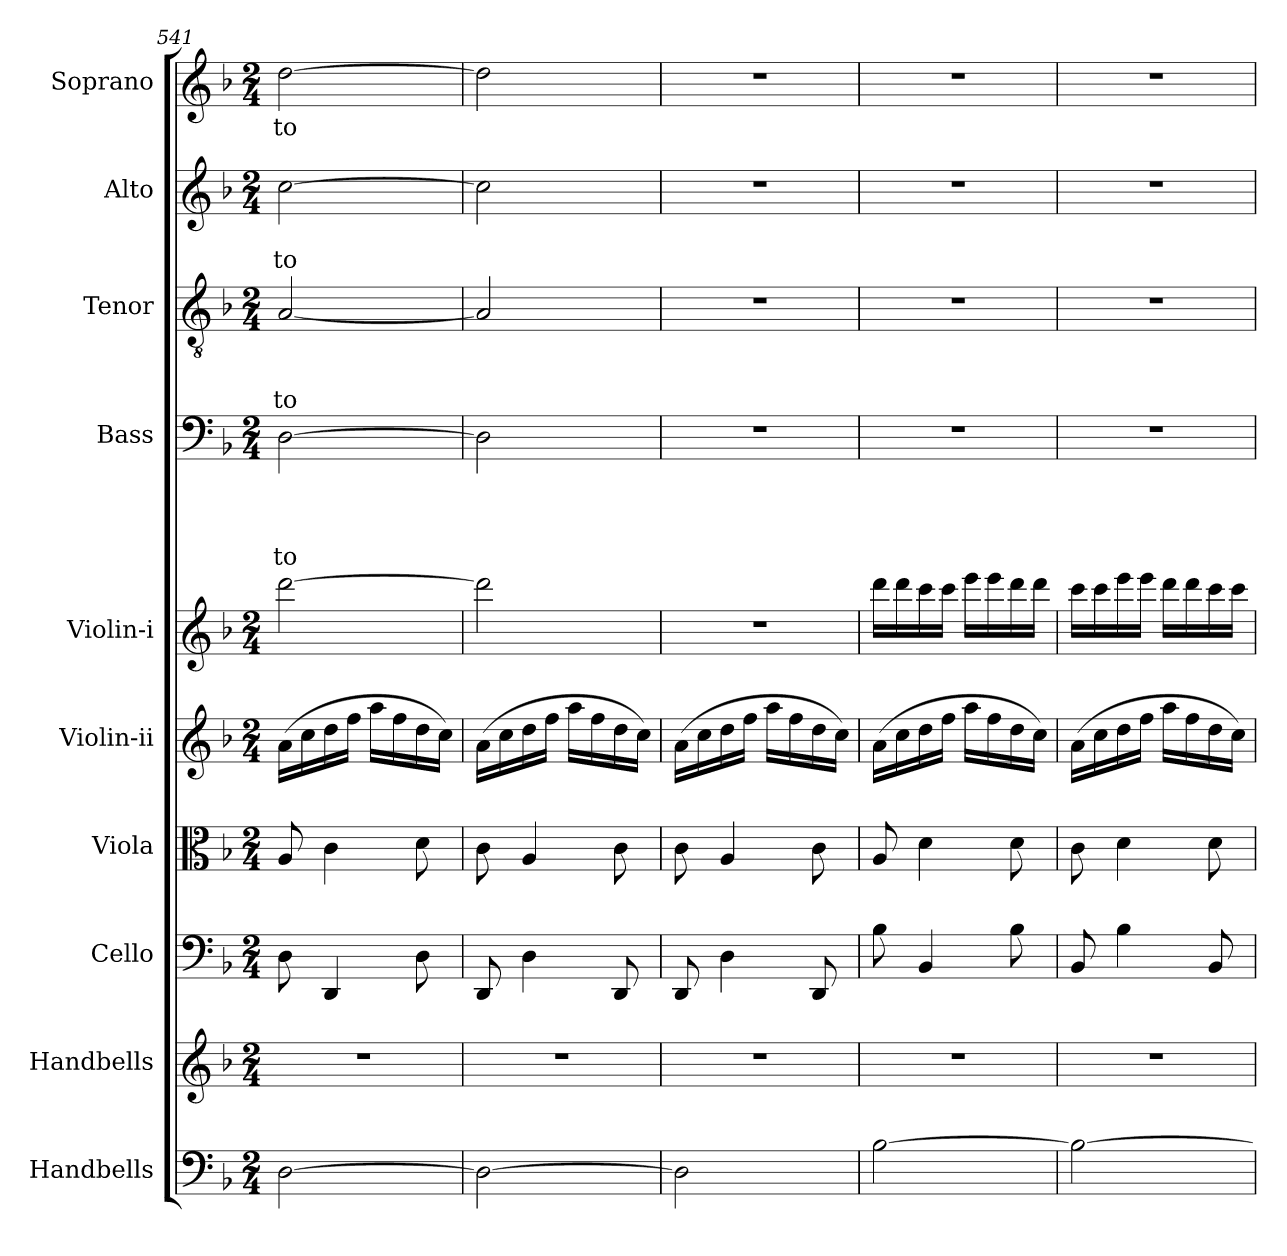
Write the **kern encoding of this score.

**kern	**kern	**kern	**kern	**kern	**kern	**kern	**text	**text	**text	**text	**kern	**text	**text	**text	**kern	**text	**text	**kern	**text
*part10	*part9	*part8	*part7	*part6	*part5	*part4	*part4	*part4	*part4	*part4	*part3	*part3	*part3	*part3	*part2	*part2	*part2	*part1	*part1
*staff10	*staff9	*staff8	*staff7	*staff6	*staff5	*staff4	*staff4	*staff4	*staff4	*staff4	*staff3	*staff3	*staff3	*staff3	*staff2	*staff2	*staff2	*staff1	*staff1
*I"Handbells	*I"Handbells	*I"Cello	*I"Viola	*I"Violin-ii	*I"Violin-i	*I"Bass	*	*	*	*	*I"Tenor	*	*	*	*I"Alto	*	*	*I"Soprano	*
*	*	*	*I'Vla.	*I'Vln.-ii	*I'Vln.-i	*I'B	*	*	*	*	*I'T	*	*	*	*I'A	*	*	*I'S	*
!!LO:PB:g=z
*clefF4	*clefG2	*clefF4	*clefC3	*clefG2	*clefG2	*clefF4	*	*	*	*	*clefGv2	*	*	*	*clefG2	*	*	*clefG2	*
*k[b-]	*k[b-]	*k[b-]	*k[b-]	*k[b-]	*k[b-]	*k[b-]	*	*	*	*	*k[b-]	*	*	*	*k[b-]	*	*	*k[b-]	*
*F:	*F:	*F:	*F:	*F:	*F:	*F:	*	*	*	*	*F:	*	*	*	*F:	*	*	*F:	*
*M2/4	*M2/4	*M2/4	*M2/4	*M2/4	*M2/4	*M2/4	*	*	*	*	*M2/4	*	*	*	*M2/4	*	*	*M2/4	*
=541	=541	=541	=541	=541	=541	=541	=541	=541	=541	=541	=541	=541	=541	=541	=541	=541	=541	=541	=541
!	!LO:N:vis=1	!	!	!	!	!	!	!	!	!LO:LY:b	!	!	!	!LO:LY:b	!	!	!LO:LY:b	!	!LO:LY:b
[>2D\	2r	8D\	8A/	(>16a\LL	[>2ddd\	[>2D\	.	.	.	-to	[<2A/	.	.	-to	[>2cc\	.	-to	[>2dd\	-to
.	.	.	.	16cc\	.	.	.	.	.	.	.	.	.	.	.	.	.	.	.
.	.	4DD/	4c\	16dd\	.	.	.	.	.	.	.	.	.	.	.	.	.	.	.
.	.	.	.	16ff\JJ	.	.	.	.	.	.	.	.	.	.	.	.	.	.	.
.	.	.	.	16aa\LL	.	.	.	.	.	.	.	.	.	.	.	.	.	.	.
.	.	.	.	16ff\	.	.	.	.	.	.	.	.	.	.	.	.	.	.	.
.	.	8D\	8d\	16dd\	.	.	.	.	.	.	.	.	.	.	.	.	.	.	.
.	.	.	.	16cc\JJ)	.	.	.	.	.	.	.	.	.	.	.	.	.	.	.
=542	=542	=542	=542	=542	=542	=542	=542	=542	=542	=542	=542	=542	=542	=542	=542	=542	=542	=542	=542
!	!LO:N:vis=1	!	!	!	!	!	!	!	!	!	!	!	!	!	!	!	!	!	!
2D\_	2r	8DD/	8c\	(>16a\LL	2ddd\]	2D\]	.	.	.	.	2A/]	.	.	.	2cc\]	.	.	2dd\]	.
.	.	.	.	16cc\	.	.	.	.	.	.	.	.	.	.	.	.	.	.	.
.	.	4D\	4A/	16dd\	.	.	.	.	.	.	.	.	.	.	.	.	.	.	.
.	.	.	.	16ff\JJ	.	.	.	.	.	.	.	.	.	.	.	.	.	.	.
.	.	.	.	16aa\LL	.	.	.	.	.	.	.	.	.	.	.	.	.	.	.
.	.	.	.	16ff\	.	.	.	.	.	.	.	.	.	.	.	.	.	.	.
.	.	8DD/	8c\	16dd\	.	.	.	.	.	.	.	.	.	.	.	.	.	.	.
.	.	.	.	16cc\JJ)	.	.	.	.	.	.	.	.	.	.	.	.	.	.	.
=543	=543	=543	=543	=543	=543	=543	=543	=543	=543	=543	=543	=543	=543	=543	=543	=543	=543	=543	=543
!	!LO:N:vis=1	!	!	!	!LO:N:vis=1	!LO:N:vis=1	!	!	!	!	!LO:N:vis=1	!	!	!	!LO:N:vis=1	!	!	!LO:N:vis=1	!
2D\]	2r	8DD/	8c\	(>16a\LL	2r	2r	.	.	.	.	2r	.	.	.	2r	.	.	2r	.
.	.	.	.	16cc\	.	.	.	.	.	.	.	.	.	.	.	.	.	.	.
.	.	4D\	4A/	16dd\	.	.	.	.	.	.	.	.	.	.	.	.	.	.	.
.	.	.	.	16ff\JJ	.	.	.	.	.	.	.	.	.	.	.	.	.	.	.
.	.	.	.	16aa\LL	.	.	.	.	.	.	.	.	.	.	.	.	.	.	.
.	.	.	.	16ff\	.	.	.	.	.	.	.	.	.	.	.	.	.	.	.
.	.	8DD/	8c\	16dd\	.	.	.	.	.	.	.	.	.	.	.	.	.	.	.
.	.	.	.	16cc\JJ)	.	.	.	.	.	.	.	.	.	.	.	.	.	.	.
=544	=544	=544	=544	=544	=544	=544	=544	=544	=544	=544	=544	=544	=544	=544	=544	=544	=544	=544	=544
!	!LO:N:vis=1	!	!	!	!	!LO:N:vis=1	!	!	!	!	!LO:N:vis=1	!	!	!	!LO:N:vis=1	!	!	!LO:N:vis=1	!
[>2B-\	2r	8B-\	8A/	(>16a\LL	16ddd\LL	2r	.	.	.	.	2r	.	.	.	2r	.	.	2r	.
.	.	.	.	16cc\	16ddd\	.	.	.	.	.	.	.	.	.	.	.	.	.	.
.	.	4BB-/	4d\	16dd\	16ccc\	.	.	.	.	.	.	.	.	.	.	.	.	.	.
.	.	.	.	16ff\JJ	16ccc\JJ	.	.	.	.	.	.	.	.	.	.	.	.	.	.
.	.	.	.	16aa\LL	16eee\LL	.	.	.	.	.	.	.	.	.	.	.	.	.	.
.	.	.	.	16ff\	16eee\	.	.	.	.	.	.	.	.	.	.	.	.	.	.
.	.	8B-\	8d\	16dd\	16ddd\	.	.	.	.	.	.	.	.	.	.	.	.	.	.
.	.	.	.	16cc\JJ)	16ddd\JJ	.	.	.	.	.	.	.	.	.	.	.	.	.	.
=545	=545	=545	=545	=545	=545	=545	=545	=545	=545	=545	=545	=545	=545	=545	=545	=545	=545	=545	=545
!	!LO:N:vis=1	!	!	!	!	!LO:N:vis=1	!	!	!	!	!LO:N:vis=1	!	!	!	!LO:N:vis=1	!	!	!LO:N:vis=1	!
2B-\_	2r	8BB-/	8c\	(>16a\LL	16ccc\LL	2r	.	.	.	.	2r	.	.	.	2r	.	.	2r	.
.	.	.	.	16cc\	16ccc\	.	.	.	.	.	.	.	.	.	.	.	.	.	.
.	.	4B-\	4d\	16dd\	16eee\	.	.	.	.	.	.	.	.	.	.	.	.	.	.
.	.	.	.	16ff\JJ	16eee\JJ	.	.	.	.	.	.	.	.	.	.	.	.	.	.
.	.	.	.	16aa\LL	16ddd\LL	.	.	.	.	.	.	.	.	.	.	.	.	.	.
.	.	.	.	16ff\	16ddd\	.	.	.	.	.	.	.	.	.	.	.	.	.	.
.	.	8BB-/	8d\	16dd\	16ccc\	.	.	.	.	.	.	.	.	.	.	.	.	.	.
.	.	.	.	16cc\JJ)	16ccc\JJ	.	.	.	.	.	.	.	.	.	.	.	.	.	.
=	=	=	=	=	=	=	=	=	=	=	=	=	=	=	=	=	=	=	=
*-	*-	*-	*-	*-	*-	*-	*-	*-	*-	*-	*-	*-	*-	*-	*-	*-	*-	*-	*-
